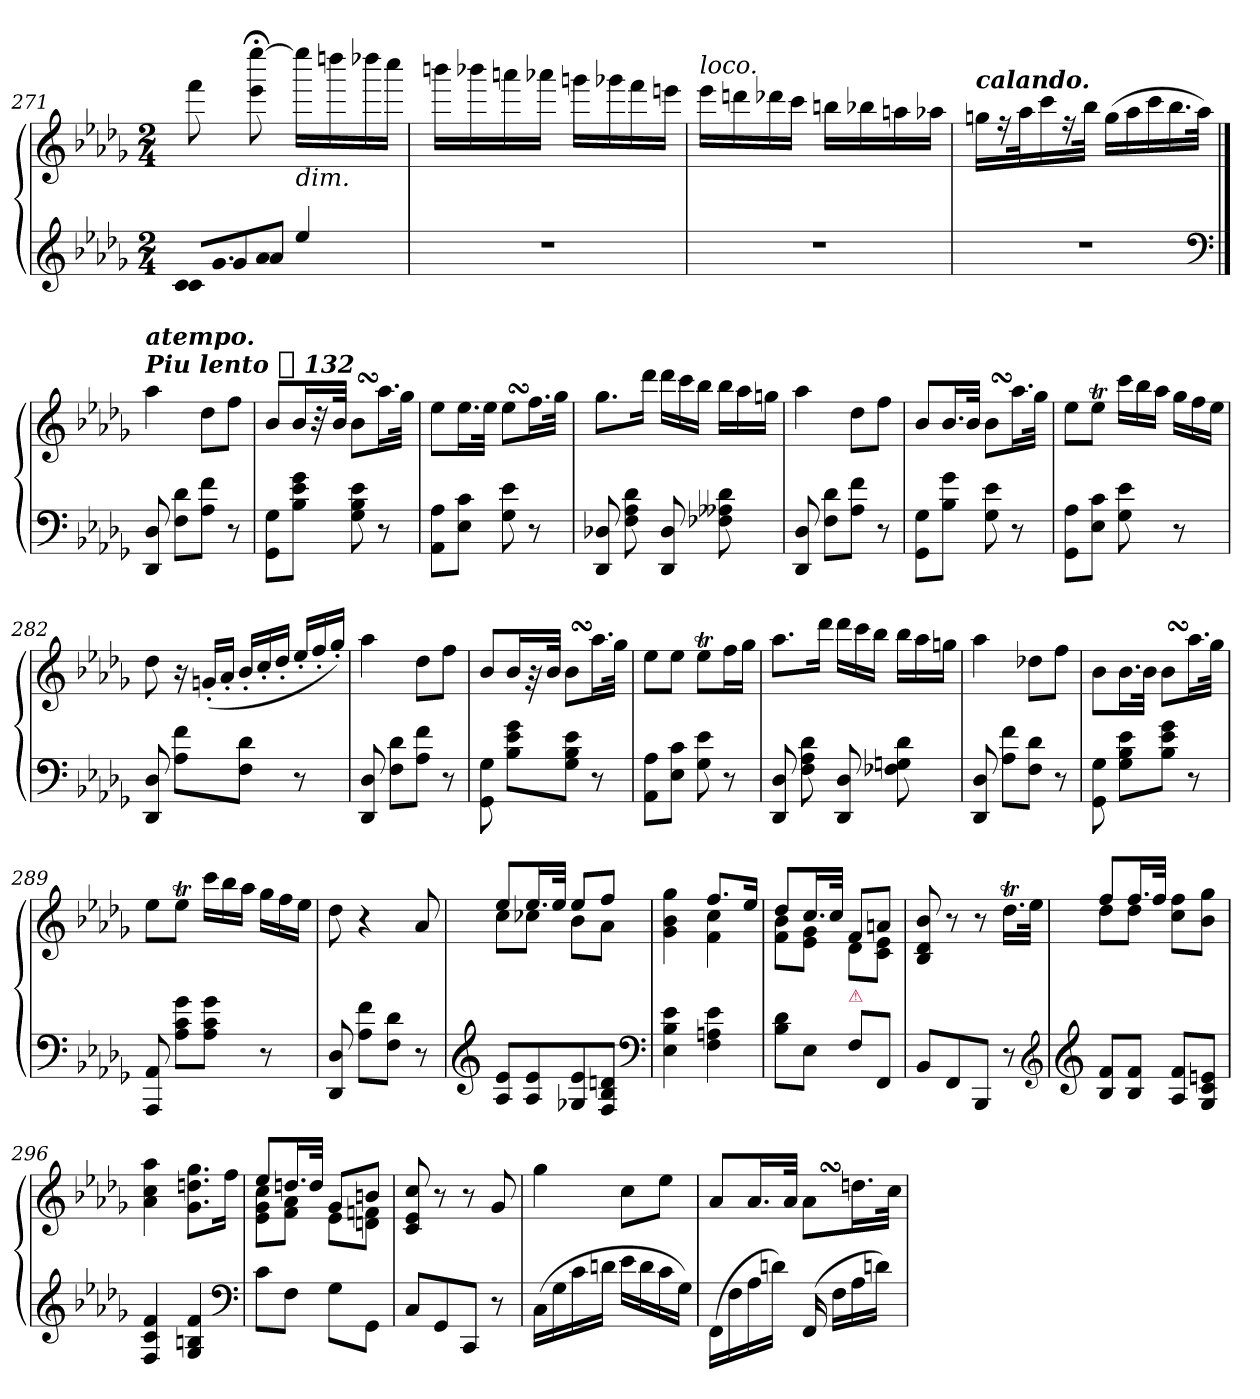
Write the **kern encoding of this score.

**kern	**kern
*part1	*part1
*staff2	*staff1
*clefG2	*clefG2
*k[b-e-a-d-g-]	*k[b-e-a-d-g-]
*M2/4	*M2/4
*Xtuplet	*
=271	=271
*^	*
!LO:N:vis=2	!LO:N:vis=2	!
12c/	12c\	8fff
!	!LO:N:vis=2.	!
12g-	12g-	.
.	.	8eee-;< [8eeee-;<
!	!LO:N:vis=4	!
12a-J	12a-	.
!	!	!LO:TX:b:i:t=dim.
4ee-/	4ryy	16eeee-\LL]
.	.	16ddddn
.	.	16dddd-X
.	.	16ccccJJ
*v	*v	*
=272	=272
2rdd	16bbbnLL
.	16bbb-X
.	16aaan
.	16aaa-XJJ
.	16gggnLL
.	16ggg-X
.	16fff
.	16eeenJJ
=273	=273
!	!LO:TX:a:i:t=loco.
2rdd	16eee-LL
.	16dddn
.	16ddd-X
.	16cccJJ
.	16bbnLL
.	16bb-X
.	16aan
.	16aa-XJJ
=274	=274
!	!LO:TX:a:Bi:t=calando.
2rdd	16ggnLL
!	!LO:N:vis=16
.	32rff
.	32aa-K
.	16ccc
!	!LO:N:vis=16
.	32rff
.	32bb-JJk
*	*Xtuplet
.	(20ggLL
.	20aa-
.	20ccc
.	20.bb-
.	40aa-JJk)
*clefF4	*
==275	==275
!	!LO:TX:a:Bi:t=Piu lento [eighth] 132
!	!LO:TX:a:Bi:t=atempo.
8DD-/ 8D-/	4aa-
8F\ 8d-\L	.
8A- 8fJ	8dd-\L
8r	8ffJ
=276	=276
8GG-\ 8G-\L	8b-/L
8B- 8e- 8g-J	16b-L
.	32r
.	32b-JJk
8G- 8B- 8e-	8b-SSS\L
8r	16.aa-L
.	32gg-JJk
=277	=277
8AA-\ 8A-\L	8ee-\L
8E- 8cJ	16.ee-L
.	32ee-JJk
8G- 8e-	8ee-SSS\L
8r	16.ffL
.	32gg-JJk
=278	=278
8DD-/ 8D-X/	8.gg-L
8F\ 8A-\ 8d-\	.
.	16ddd-Jk
8DD-/ 8D-/	24ddd-\LL
.	24ccc
.	24bb-JJ
8F-X\ 8A--X\ 8d-\	24bb-\LL
.	24aa-
.	24ggnJJ
=279	=279
8DD-/ 8D-/	4aa-
8F\ 8d-\L	.
8A- 8fJ	8dd-\L
8r	8ffJ
=280	=280
8GG- 8G-L	8b-/L
8B- 8g-J	16.b-L
.	32b-JJk
8G- 8e-	8b-SSS\L
8r	16.aa-L
.	32gg-JJk
=281	=281
8GG- 8A-L	8ee-L
8E- 8cJ	8ee-TJ
8G- 8e-	24ccc\LL
.	24bb-
.	24aa-JJ
8r	24gg-\LL
.	24ff
.	24ee-JJ
=282	=282
8DD-/ 8D-/	8dd-
8A- 8fL	24r
.	(<24gn'/LL
.	24a-'JJ
8F 8d-J	24b-'/LL
.	24cc'
.	24dd-'JJ
8r	24ee-'/LL
.	24ff'
.	24gg-'JJ)
=283	=283
8DD- 8D-	4aa-\
8F\ 8d-\L	.
8A- 8fJ	8dd-\L
8r	8ffJ
=284	=284
8GG-\ 8G-\	8b-/L
8B- 8e- 8g-L	16b-L
.	32rg
.	32b-JJk
8G- 8B- 8e-J	8b-SSS\L
8r	16.aa-L
.	32gg-JJk
=285	=285
8AA- 8A-L	8ee-\L
8E- 8cJ	8ee-J
8G- 8e-	8ee-TL
8r	16ffL
.	16gg-JJ
=286	=286
8DD-/ 8D-/	8.aa-L
8F\ 8A-\ 8d-\	.
.	16ddd-Jk
8DD-/ 8D-/	24ddd-\LL
.	24ccc
.	24bb-JJ
8F-X\ 8Gn\ 8d-\	24bb-\LL
.	24aa-
.	24ggnJJ
=287	=287
8DD-/ 8D-/	4aa-
8A- 8fL	.
8F 8d-J	8dd-XL
8r	8ffJ
=288	=288
8GG-\ 8G-\	8b-L
8G- 8B- 8e-L	16.b-L
.	32b-JJk
8B- 8e- 8g-J	8b-SSS\L
8r	16.aa-L
.	32gg-JJk
=289	=289
8AAA-/ 8AA-/	8ee-\L
8A- 8c 8g-L	8ee-TJ
8A- 8c 8g-J	24ccc\LL
.	24bb-
.	24aa-JJ
8r	24gg-\LL
.	24ff
.	24ee-JJ
=290	=290
8DD-/ 8D-/	8dd-\
8A- 8fL	4r
8F 8d-J	.
8r	8a-/
=291	=291
*clefG2	*
*	*^
8A-/ 8e-/L	8ee-L	8ccL
8A- 8e-	16.ee-L	8cc-XJ
.	32ee-JJk	.
8G-X 8e-	8ee-/L	8b-\L
8F 8B- 8dnJ	8ffJ	8a-J
*clefF4	*	*
=292	=292	=292
4E-\ 4B-\ 4e-\	4g-\ 4b-\ 4gg-\	4ryy
4F\ 4An\ 4e-\	8.ffL	4f\ 4cc\
.	16ee-/Jk	.
=293	=293	=293
8B-\ 8d-\L	8dd-/L	8f\ 8b-\L
8E-J	16.ccL	8e- 8g-J
.	32ccJJk	.
!LO:TX:a:color=crimson:t=⚠	!	!
8F\L	8fL	8d-L
8FF/J	8anJ	8c 8e-J
*	*v	*v
=294	=294
8BB-/L	8B-/ 8d-/ 8b-/
8FF	8r
8BBB-J	8r
8r	16.dd-T\LL
.	32ee-JJk
*clefG2	*
=295	=295
*clefG2	*
*	*^
8B-/ 8f/L	8ff/L	8dd-L
8B- 8fJ	16.ffL	8dd-J
.	32ffJJk	.
8A-/ 8f/L	8cc\ 8ff\L	8ryy
8G- 8c 8enJ	8b- 8gg-J	8ryy
*	*v	*v
=296	=296
4F/ 4c/ 4f/	4a-\ 4cc\ 4aa-\
4G-/ 4Bn/ 4f/	8.g-\ 8.ddn\ 8.gg-\L
.	16ffJk
*clefF4	*
=297	=297
*	*^
8c\L	8ee-/L	8e-\ 8g-\ 8cc\L
8FJ	16.ddnL	8f 8a-J
.	32ddJJk	.
8G-\L	8g-L	8e-L
8GG-J	8bnJ	8dn 8fnJ
*	*v	*v
=298	=298
8C/L	8c/ 8e-/ 8cc/
8GG-	8r
8CCJ	8r
8r	8g-/
=299	=299
(>16C\LL	4gg-
16G-	.
16c	.
16dnJJ	.
16e-\LL	8cc\L
16d	.
16c	8ee-J
16G-JJ)	.
=300	=300
(>16FF\LL	8a-/L
16F	.
16A-	16.a-L
16dnJJ)	.
.	32a-JJk
(>16FF	8a-SSS\L
16FLL	.
16A-	16.ddnL
16dnJJ)	.
.	32ccJJk
=	=
*-	*-
